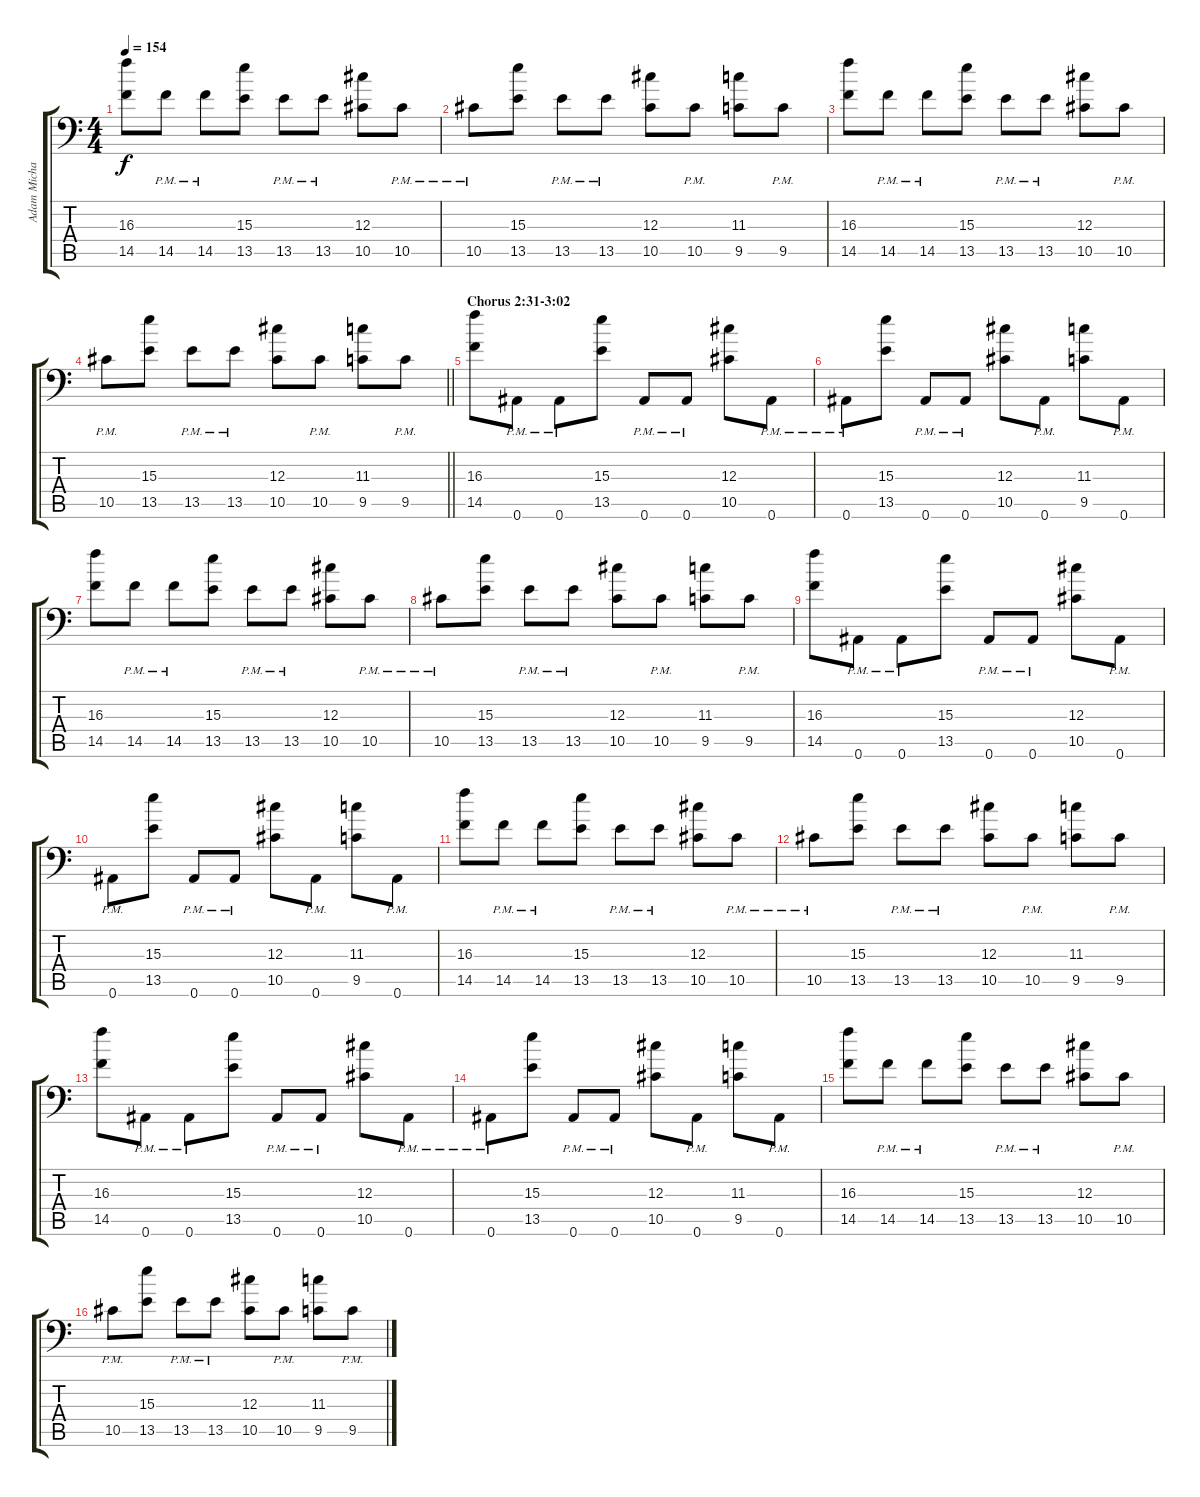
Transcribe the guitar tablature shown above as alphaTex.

\track ("Adam Michal \"Nergal\" Darski" "Adam Micha") {instrument distortionguitar}
\staff {score tabs}
\tuning (Bb3 F3 Db3 Ab2 Eb2 Bb1) {hide}
\ts (4 4)
\tempo 154
\clef f4
\ks c
(16.3 14.5).8{dy f} 14.5{pm}.8 14.5{pm}.8 (15.3 13.5).8 13.5{pm}.8 13.5{pm}.8 (12.3 10.5).8 10.5{pm}.8 |
10.5{pm}.8 (15.3 13.5).8 13.5{pm}.8 13.5{pm}.8 (12.3 10.5).8 10.5{pm}.8 (11.3 9.5).8 9.5{pm}.8 |
(16.3 14.5).8 14.5{pm}.8 14.5{pm}.8 (15.3 13.5).8 13.5{pm}.8 13.5{pm}.8 (12.3 10.5).8 10.5{pm}.8 |
\barLineRight lightlight
10.5{pm}.8 (15.3 13.5).8 13.5{pm}.8 13.5{pm}.8 (12.3 10.5).8 10.5{pm}.8 (11.3 9.5).8 9.5{pm}.8 |
\section ("" "Chorus 2:31-3:02")
(16.3 14.5).8 0.6{pm}.8 0.6{pm}.8 (15.3 13.5).8 0.6{pm}.8 0.6{pm}.8 (12.3 10.5).8 0.6{pm}.8 |
0.6{pm}.8 (15.3 13.5).8 0.6{pm}.8 0.6{pm}.8 (12.3 10.5).8 0.6{pm}.8 (11.3 9.5).8 0.6{pm}.8 |
(16.3 14.5).8 14.5{pm}.8 14.5{pm}.8 (15.3 13.5).8 13.5{pm}.8 13.5{pm}.8 (12.3 10.5).8 10.5{pm}.8 |
10.5{pm}.8 (15.3 13.5).8 13.5{pm}.8 13.5{pm}.8 (12.3 10.5).8 10.5{pm}.8 (11.3 9.5).8 9.5{pm}.8 |
(16.3 14.5).8 0.6{pm}.8 0.6{pm}.8 (15.3 13.5).8 0.6{pm}.8 0.6{pm}.8 (12.3 10.5).8 0.6{pm}.8 |
0.6{pm}.8 (15.3 13.5).8 0.6{pm}.8 0.6{pm}.8 (12.3 10.5).8 0.6{pm}.8 (11.3 9.5).8 0.6{pm}.8 |
(16.3 14.5).8 14.5{pm}.8 14.5{pm}.8 (15.3 13.5).8 13.5{pm}.8 13.5{pm}.8 (12.3 10.5).8 10.5{pm}.8 |
10.5{pm}.8 (15.3 13.5).8 13.5{pm}.8 13.5{pm}.8 (12.3 10.5).8 10.5{pm}.8 (11.3 9.5).8 9.5{pm}.8 |
(16.3 14.5).8 0.6{pm}.8 0.6{pm}.8 (15.3 13.5).8 0.6{pm}.8 0.6{pm}.8 (12.3 10.5).8 0.6{pm}.8 |
0.6{pm}.8 (15.3 13.5).8 0.6{pm}.8 0.6{pm}.8 (12.3 10.5).8 0.6{pm}.8 (11.3 9.5).8 0.6{pm}.8 |
(16.3 14.5).8 14.5{pm}.8 14.5{pm}.8 (15.3 13.5).8 13.5{pm}.8 13.5{pm}.8 (12.3 10.5).8 10.5{pm}.8 |
10.5{pm}.8 (15.3 13.5).8 13.5{pm}.8 13.5{pm}.8 (12.3 10.5).8 10.5{pm}.8 (11.3 9.5).8 9.5{pm}.8
